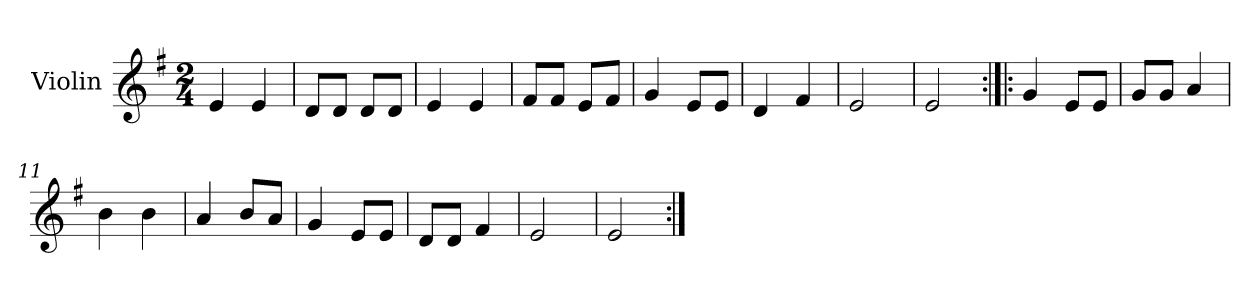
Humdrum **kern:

**kern
*part1
*staff1
*I"Violin
*I'Vln.
*clefG2
*k[f#]
*M2/4
*MM130
=1
4e/
4e/
=2
8d/L
8d/J
8d/L
8d/J
=3
4e/
4e/
=4
8f#/L
8f#/J
8e/L
8f#/J
=5
4g/
8e/L
8e/J
=6
4d/
4f#/
=7
2e/
=8
2e/
!!LO:LB:g=z
=9:|!|:
4g/
8e/L
8e/J
=10
8g/L
8g/J
4a/
=11
4b\
4b\
=12
4a/
8b/L
8a/J
=13
4g/
8e/L
8e/J
=14
8d/L
8d/J
4f#/
=15
2e/
=16
2e/
=:|!
*-
